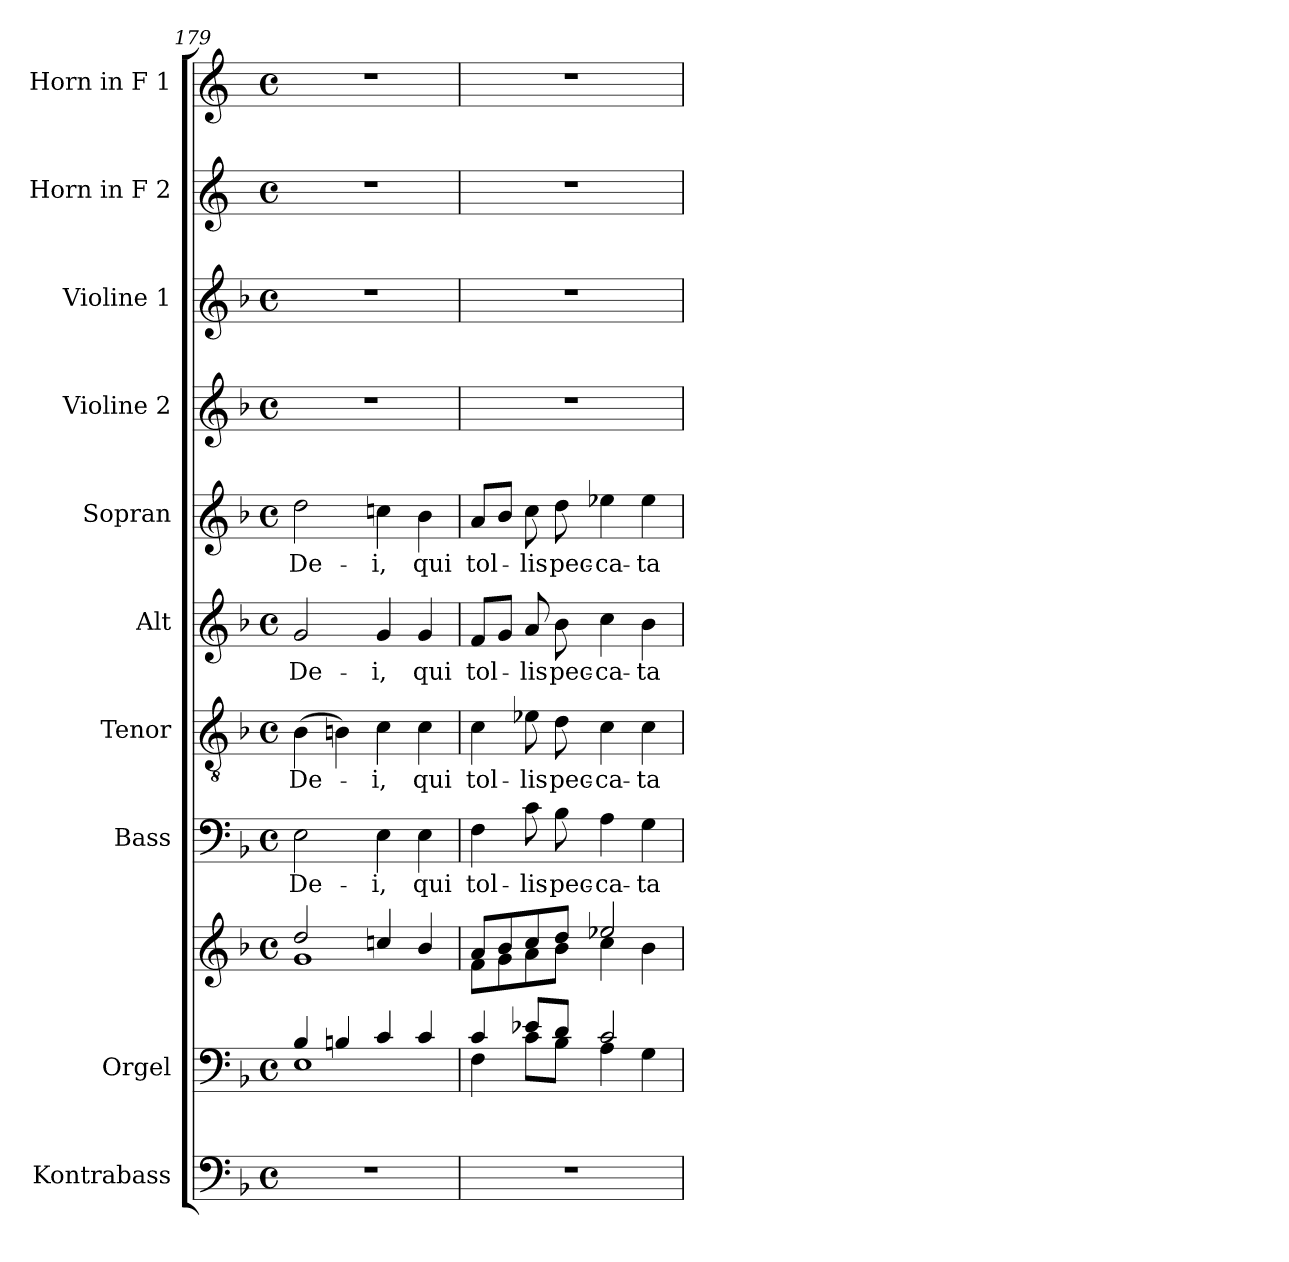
**kern	**kern	**kern	**kern	**text	**kern	**text	**kern	**text	**kern	**text	**kern	**kern	**kern	**kern
*part10	*part9	*part9	*part8	*part8	*part7	*part7	*part6	*part6	*part5	*part5	*part4	*part3	*part2	*part1
*staff11	*staff10	*staff9	*staff8	*staff8	*staff7	*staff7	*staff6	*staff6	*staff5	*staff5	*staff4	*staff3	*staff2	*staff1
*I"Kontrabass	*I"Orgel	*	*I"Bass	*	*I"Tenor	*	*I"Alt	*	*I"Sopran	*	*I"Violine 2	*I"Violine 1	*I"Horn in F 2	*I"Horn in F 1
*I'Kb.	*	*	*I'B.	*	*I'T.	*	*I'A.	*	*I'S.	*	*I'Vl. 2	*I'Vl. 1	*	*
*clefF4	*clefF4	*clefG2	*clefF4	*	*clefGv2	*	*clefG2	*	*clefG2	*	*clefG2	*clefG2	*clefG2	*clefG2
*ITrd7c12	*	*	*	*	*	*	*	*	*	*	*	*	*ITrd4c7	*ITrd4c7
*k[b-]	*k[b-]	*k[b-]	*k[b-]	*	*k[b-]	*	*k[b-]	*	*k[b-]	*	*k[b-]	*k[b-]	*k[b-]	*k[b-]
*F:	*F:	*F:	*F:	*	*F:	*	*F:	*	*F:	*	*F:	*F:	*F:	*F:
*M4/4	*M4/4	*M4/4	*M4/4	*	*M4/4	*	*M4/4	*	*M4/4	*	*M4/4	*M4/4	*M4/4	*M4/4
*met(c)	*met(c)	*met(c)	*met(c)	*	*met(c)	*	*met(c)	*	*met(c)	*	*met(c)	*met(c)	*met(c)	*met(c)
=179	=179	=179	=179	=179	=179	=179	=179	=179	=179	=179	=179	=179	=179	=179
*	*^	*^	*	*	*	*	*	*	*	*	*	*	*	*
!	!	!	!	!	!	!LO:LY:b	!	!LO:LY:b	!	!LO:LY:b	!	!LO:LY:b	!	!	!	!
1r	4B-!/	1E!	2dd!/	1g!	2E\	De-	(>4B-\	De-	2g/	De-	2dd\	De-	1r	1r	1r	1r
.	4Bn!/	.	.	.	.	.	4Bn\)	.	.	.	.	.	.	.	.	.
!	!	!	!	!	!	!LO:LY:b	!	!LO:LY:b	!	!LO:LY:b	!	!LO:LY:b	!	!	!	!
.	4c!/	.	4ccn!/	.	4E\	-i,	4c\	-i,	4g/	-i,	4ccn\	-i,	.	.	.	.
!	!	!	!	!	!	!LO:LY:b	!	!LO:LY:b	!	!LO:LY:b	!	!LO:LY:b	!	!	!	!
.	4c!/	.	4b-!/	.	4E\	qui	4c\	qui	4g/	qui	4b-\	qui	.	.	.	.
=180	=180	=180	=180	=180	=180	=180	=180	=180	=180	=180	=180	=180	=180	=180	=180	=180
!	!	!	!	!	!	!LO:LY:b	!	!LO:LY:b	!	!LO:LY:b	!	!LO:LY:b	!	!	!	!
1r	4c!/	4F!\	8a!/L	8f!\L	4F\	tol-	4c\	tol-	8f/L	tol-	8a/L	tol-	1r	1r	1r	1r
.	.	.	8b-!/	8g!\	.	.	.	.	8g/J	.	8b-/J	.	.	.	.	.
!	!	!	!	!	!	!LO:LY:b	!	!LO:LY:b	!	!LO:LY:b	!	!LO:LY:b	!	!	!	!
.	8e-X!/L	8c!\L	8cc!/	8a!\	8c\	-lis	8e-X\	-lis	8a/	-lis	8cc\	-lis	.	.	.	.
!	!	!	!	!	!	!LO:LY:b	!	!LO:LY:b	!	!LO:LY:b	!	!LO:LY:b	!	!	!	!
.	8d!/J	8B-!\J	8dd!/J	8b-!\J	8B-\	pec-	8d\	pec-	8b-\	pec-	8dd\	pec-	.	.	.	.
!	!	!	!	!	!	!LO:LY:b	!	!LO:LY:b	!	!LO:LY:b	!	!LO:LY:b	!	!	!	!
.	2c!/	4A!\	2ee-X!/	4cc!\	4A\	-ca-	4c\	-ca-	4cc\	-ca-	4ee-X\	-ca-	.	.	.	.
!	!	!	!	!	!	!LO:LY:b	!	!LO:LY:b	!	!LO:LY:b	!	!LO:LY:b	!	!	!	!
.	.	4G!\	.	4b-!\	4G\	-ta	4c\	-ta	4b-\	-ta	4ee-\	-ta	.	.	.	.
*	*v	*v	*	*	*	*	*	*	*	*	*	*	*	*	*	*
*	*	*v	*v	*	*	*	*	*	*	*	*	*	*	*	*
=	=	=	=	=	=	=	=	=	=	=	=	=	=	=
*-	*-	*-	*-	*-	*-	*-	*-	*-	*-	*-	*-	*-	*-	*-
